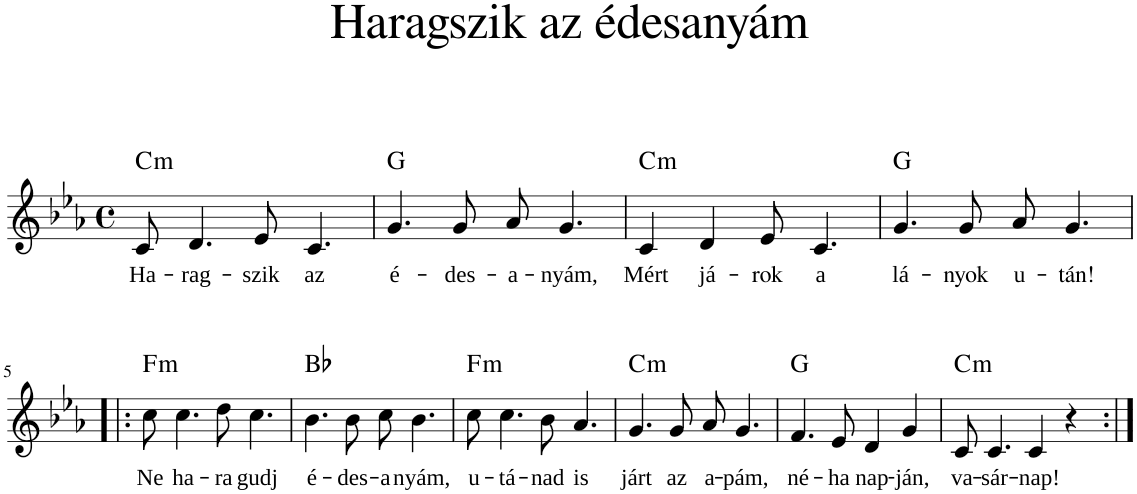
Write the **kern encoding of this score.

**kern	**text	**harte
*part1	*part1	*part1
*staff1	*staff1	*
*I"Piano	*	*
*I'Pno	*	*
*clefG2	*	*
*k[b-e-a-]	*	*
*M4/4	*	*
*met(c)	*	*
=1	=1	=1
!	!LO:LY:b	!LO:H:kt=m
8c/	Ha-	C:min
!	!LO:LY:b	!
4.d/	-rag-	.
!	!LO:LY:b	!
8e-/	-szik	.
!	!LO:LY:b	!
4.c/	az	.
=2	=2	=2
!	!LO:LY:b	!
4.g/	é-	G:maj
!	!LO:LY:b	!
8g/	-des-	.
!	!LO:LY:b	!
8a-/	-a-	.
!	!LO:LY:b	!
4.g/	-nyám,	.
=3	=3	=3
!	!LO:LY:b	!LO:H:kt=m
4c/	Mért	C:min
!	!LO:LY:b	!
4d/	já-	.
!	!LO:LY:b	!
8e-/	-rok	.
!	!LO:LY:b	!
4.c/	a	.
=4	=4	=4
!	!LO:LY:b	!
4.g/	lá-	G:maj
!	!LO:LY:b	!
8g/	-nyok	.
!	!LO:LY:b	!
8a-/	u-	.
!	!LO:LY:b	!
4.g/	-tán!	.
!!LO:LB:g=z
=5!|:	=5!|:	=5!|:
!	!LO:LY:b	!LO:H:kt=m
8cc\	Ne	F:min
!	!LO:LY:b	!
4.cc\	ha-	.
!	!LO:LY:b	!
8dd\	-ra-	.
!	!LO:LY:b	!
4.cc\	-gudj	.
=6	=6	=6
!	!LO:LY:b	!
4.b-\	é-	Bb:maj
!	!LO:LY:b	!
8b-\	-des-	.
!	!LO:LY:b	!
8cc\	-a-	.
!	!LO:LY:b	!
4.b-\	-nyám,	.
=7	=7	=7
!	!LO:LY:b	!LO:H:kt=m
8cc\	u-	F:min
!	!LO:LY:b	!
4.cc\	-tá-	.
!	!LO:LY:b	!
8b-\	-nad	.
!	!LO:LY:b	!
4.a-/	is	.
=8	=8	=8
!	!LO:LY:b	!LO:H:kt=m
4.g/	járt	C:min
!	!LO:LY:b	!
8g/	az	.
!	!LO:LY:b	!
8a-/	a-	.
!	!LO:LY:b	!
4.g/	-pám,	.
=9	=9	=9
!	!LO:LY:b	!
4.f/	né-	G:maj
!	!LO:LY:b	!
8e-/	-ha	.
!	!LO:LY:b	!
4d/	nap-	.
!	!LO:LY:b	!
4g/	-ján,	.
=10	=10	=10
!	!LO:LY:b	!LO:H:kt=m
8c/	va-	C:min
!	!LO:LY:b	!
4.c/	-sár-	.
!	!LO:LY:b	!
4c/	-nap!	.
4r	.	.
=:|!	=:|!	=:|!
*-	*-	*-
